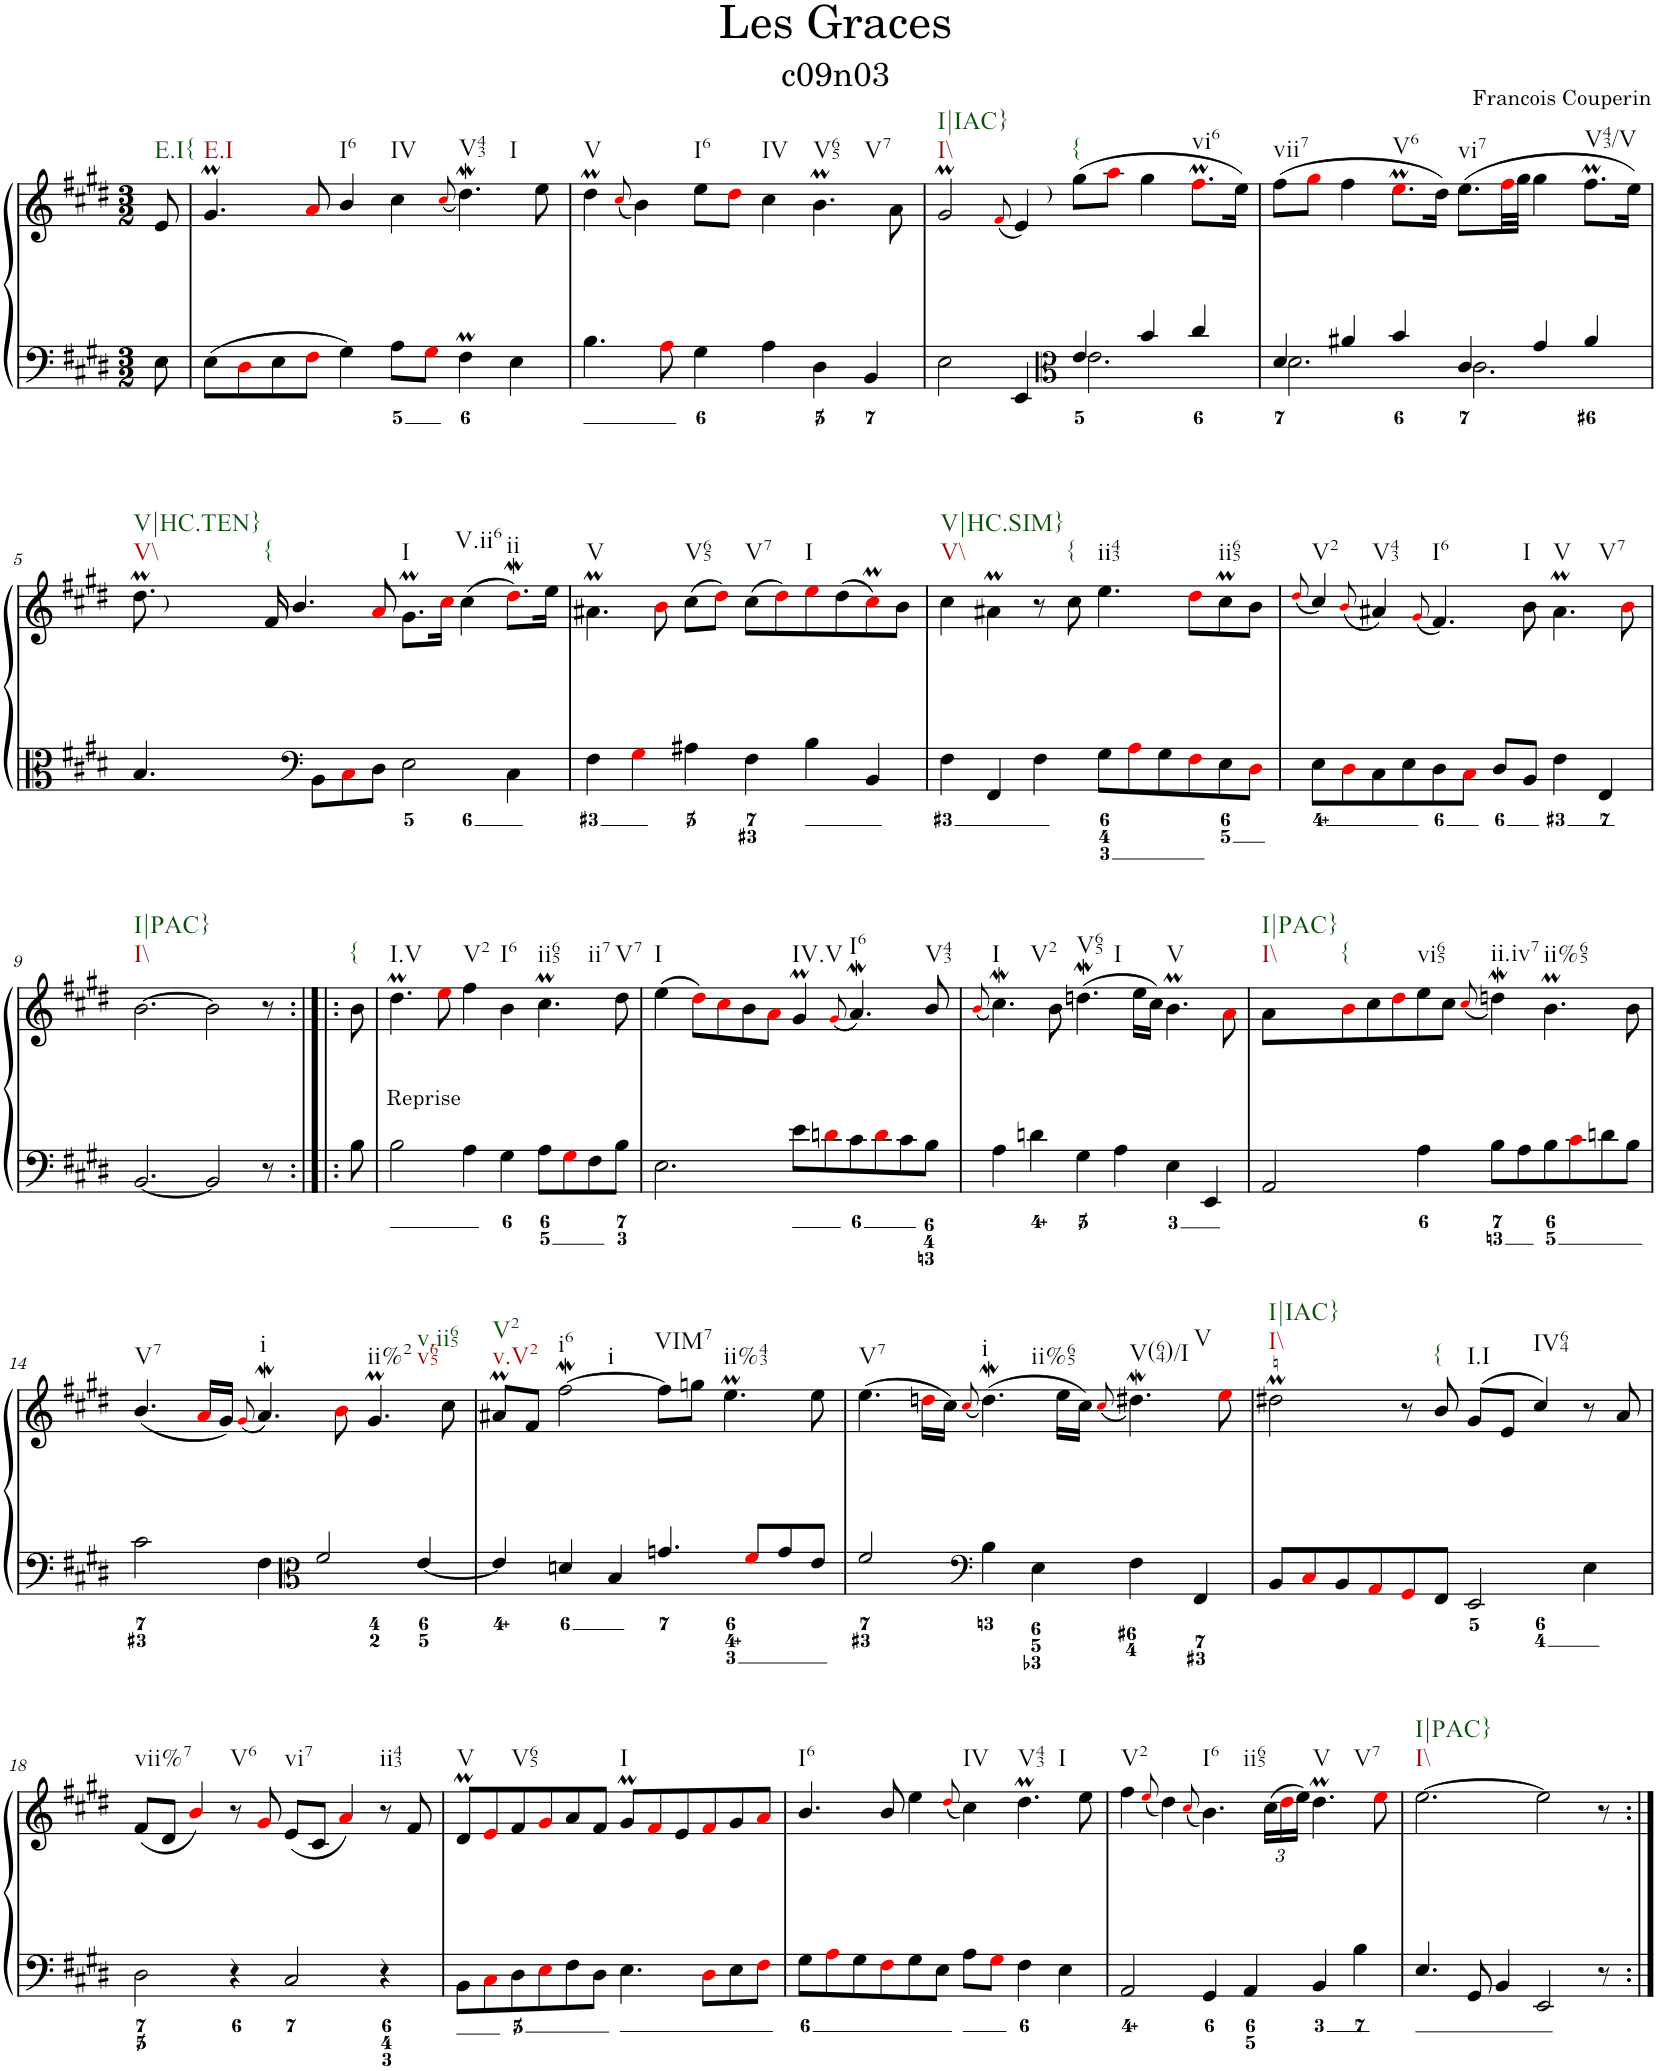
**kern	**kern
*part1	*part1
*staff2	*staff1
*I"Piano	*
*I'Pno.	*
*clefF4	*clefG2
*k[f#c#g#d#]	*k[f#c#g#d#]
*M3/2	*M3/2
=	=
!	!LO:TX:b:t=E.I{
8E\	8e/
=1	=1
!	!LO:TX:b:t=E.I
8E\L	4.g#m/
8D#i\	.
8E\	.
8F#i\J	8ai/
!	!LO:TX:b:t=I6
4G#\	4b/
!	!LO:TX:b:t=IV
8A\L	4cc#\
8G#i\J	.
.	(8qcc#i/
!	!LO:TX:b:t=V43
!	!LO:TX:b:t=I
4F#M\	4.dd#W\)
4E\	.
.	8ee\
=2	=2
!	!LO:TX:b:t=V
4.B\	4dd#m\
.	(8qcc#i/
.	4b\)
8Ai\	.
!	!LO:TX:b:t=I6
4G#\	8ee\L
.	8dd#i\J
!	!LO:TX:b:t=IV
4A\	4cc#\
!	!LO:TX:b:t=V65
!	!LO:TX:b:t=V7
4D#\	4.bM\
4BB/	.
.	8a\
=3	=3
*^	*
!	!	!LO:TX:b:t=I\\
!	!	!LO:TX:b:t=I|IAC}
2E\	2.ryy	2g#m/
.	.	(8qf#i/
!	!	!LO:TX:a:t=)
4EE/	.	4e/)
*clefC3	*	*
!	!	!LO:TX:b:t={
4e/	2.e\	(8gg#\L
.	.	8aai\J
4b/	.	4gg#\
!	!	!LO:TX:b:t=vi6
4cc#/	.	8.ff#Mi\L
.	.	16ee\Jk)
=4	=4	=4
!	!	!LO:TX:b:t=vii7
4d#/	2.d#\	(8ff#\L
.	.	8gg#i\J
4a#X/	.	4ff#\
!	!	!LO:TX:b:t=V6
4b/	.	8.eeMi\L
.	.	16dd#\Jk)
!	!	!LO:TX:b:t=vi7
4c#/	2.c#\	(8.ee\L
.	.	32ff#i\LL
.	.	32gg#\JJJ
4g#/	.	4gg#\
!	!	!LO:TX:b:t=V43/V
4a#/	.	8.ff#M\L
.	.	16ee\Jk)
*v	*v	*
!!LO:LB:g=z
=5	=5
!	!LO:TX:a:t=)
!	!LO:TX:b:t=V\\
!	!LO:TX:b:t=V|HC.TEN}
4.B/	8.dd#m\
!	!LO:TX:b:t={
.	16f#/
.	4.b/
*clefF4	*
8BB\L	.
8C#i\	.
8D#\J	8ai/
!	!LO:TX:b:t=I
2E\	8.g#m\L
.	16cc#i\Jk
!	!LO:TX:b:t=V.ii6
.	(4cc#\
!	!LO:TX:b:t=ii
4C#\	8.dd#Wi\L)
.	16ee\Jk
=6	=6
!	!LO:TX:b:t=V
4F#\	4.a#Xm\
4G#i\	.
.	8bi\
!	!LO:TX:b:t=V65
4A#X\	(8cc#\L
.	8dd#i\J)
!	!LO:TX:b:t=V7
4F#\	(8cc#\L
.	8dd#i\)
!	!LO:TX:b:t=I
4B\	8eei\
.	(8dd#\
4BB/	8cc#Mi\)
.	8b\J
=7	=7
!	!LO:TX:b:t=V\\
!	!LO:TX:b:t=V|HC.SIM}
4F#\	4cc#\
4FF#/	4a#Xm\
4F#\	8r
!	!LO:TX:b:t={
.	8cc#\
!	!LO:TX:b:t=ii43
8G#\L	4.ee\
8Ai\	.
8G#\	.
8F#i\	8dd#i\L
!	!LO:TX:b:t=ii65
8E\	8cc#M\
8D#i\J	8b\J
=8	=8
.	(8qdd#i/
!	!LO:TX:b:t=V2
8E\L	4cc#/)
8D#i\	.
.	(8qbi/
!	!LO:TX:b:t=V43
8C#\	4a#X/)
8E\	.
.	(8qg#i/
!	!LO:TX:b:t=I6
8D#\	4.f#/)
8C#i\J	.
8D#/L	.
!	!LO:TX:b:t=I
8BB/J	8b\
!	!LO:TX:b:t=V
!	!LO:TX:b:t=V7
4F#\	4.a#m\
4FF#/	.
.	8bi\
!!LO:LB:g=z
=9	=9
!	!LO:TX:b:t=I\\
!	!LO:TX:b:t=I|PAC}
[2.BB/	[2.b\
2BB/]	2b\]
8r	8r
=9X1:|!|:	=9X1:|!|:
!	!LO:TX:b:t={
8B\	8b\
=10	=10
!	!LO:TX:b:t=I.V
!LO:TX:a:t=Reprise	!
2B\	4.dd#m\
.	8eei\
!	!LO:TX:b:t=V2
4A\	4ff#\
!	!LO:TX:b:t=I6
4G#\	4b\
!	!LO:TX:b:t=ii65
!	!LO:TX:b:t=ii7
8A\L	4.cc#M\
8G#i\	.
8F#\	.
!	!LO:TX:b:t=V7
8B\J	8dd#\
=11	=11
!	!LO:TX:b:t=I
2.E\	(4ee\
.	8dd#i\L)
.	8cc#i\
.	8b\
.	8ai\J
!	!LO:TX:b:t=IV.V
8e\L	4g#m/
8dni\	.
.	(8qg#i/
!	!LO:TX:b:t=I6
8c#\	4.aw/)
8di\	.
8c#\	.
!	!LO:TX:b:t=V43
8B\J	8b/
=12	=12
.	(8qbi/
!	!LO:TX:b:t=I
!	!LO:TX:b:t=V2
4A\	4.cc#W\)
4dn\	.
.	8b\
!	!LO:TX:b:t=V65
!	!LO:TX:b:t=I
4G#\	(4.ddnw\
4A\	.
.	16ee\LL
.	16cc#\JJ)
!	!LO:TX:b:t=V
4E\	4.bM\
4EE/	.
.	8ai\
=13	=13
!	!LO:TX:b:t=I\\
!	!LO:TX:b:t=I|PAC}
2AA/	8a\L
!	!LO:TX:b:t={
.	8bi\
.	8cc#\
.	8dd#i\
!	!LO:TX:b:t=vi65
4A\	8ee\
.	8cc#\J
.	(8qcc#i/
!	!LO:TX:b:t=ii.iv7
8B\L	4ddnw\)
8A\	.
!	!LO:TX:b:t=ii%65
8B\	4.bM\
8c#i\	.
8dn\	.
8B\J	8b\
!!LO:LB:g=z
=14	=14
!	!LO:TX:b:t=V7
2c#\	(4.b/
.	16ai/LL
.	16g#/JJ)
.	(8qg#i/
!	!LO:TX:b:t=i
4F#\	4.aw/)
*clefC3	*
2f#/	.
.	8bi\
!	!LO:TX:b:t=ii%2
!	!LO:TX:b:t=v65
!	!LO:TX:b:t=v.ii65
.	4.g#m/
[4e/	.
.	8cc#\
=15	=15
!	!LO:TX:b:t=v.V2
!	!LO:TX:b:t=V2
4e/]	8a#Xm/L
.	8f#/J
!	!LO:TX:b:t=i6
!	!LO:TX:b:t=i
4dn/	[2ff#W\
4B/	.
!	!LO:TX:b:t=VIM7
4.gn/	8ff#\L]
.	8ggn\J
!	!LO:TX:b:t=ii%43
.	4.eeM\
8f#i/L	.
8g/	.
8e/J	8ee\
=16	=16
!	!LO:TX:b:t=V7
2f#/	(4.ee\
.	16ddni\LL
.	16cc#\JJ)
*clefF4	*
.	(8qcc#i/
!	!LO:TX:b:t=i
!	!LO:TX:b:t=ii%65
4B\	(4.ddw\)
4E\	.
.	16ee\LL
.	16cc#\JJ)
.	(8qcc#i/
!	!LO:TX:b:t=V(64)/I
!	!LO:TX:b:t=V
4F#\	4.dd#XW\)
4FF#/	.
.	8eei\
=17	=17
!	!LO:TX:b:t=I\\
!	!LO:TX:b:t=I|IAC}
8BB/L	2dd#Xm\
8C#i/	.
8BB/	.
8AAi/	.
8GG#i/	8r
!	!LO:TX:b:t={
8FF#/J	8b/
!	!LO:TX:b:t=I.I
2EE/	(>8g#/L
.	8e/J
!	!LO:TX:b:t=IV64
.	4cc#/)
4E\	8r
.	8a/
!!LO:LB:g=z
=18	=18
!	!LO:TX:b:t=vii%7
2D#\	(8f#/L
.	8d#/J
.	4bi/)
!	!LO:TX:b:t=V6
4r	8r
.	8g#i/
!	!LO:TX:b:t=vi7
2C#/	(8e/L
.	8c#/J
.	4ai/)
!	!LO:TX:b:t=ii43
4r	8r
.	8f#/
=19	=19
!	!LO:TX:b:t=V
8BB\L	8d#m/L
8C#i\	8ei/
!	!LO:TX:b:t=V65
8D#\	8f#/
8Ei\	8g#i/
8F#\	8a/
8D#\J	8f#/J
!	!LO:TX:b:t=I
4.E\	8g#m/L
.	8f#i/
.	8e/
8D#i\L	8f#i/
8E\	8g#/
8F#i\J	8ai/J
=20	=20
!	!LO:TX:b:t=I6
8G#\L	4.b/
8Ai\	.
8G#\	.
8F#i\	8b/
8G#\	4ee\
8E\J	.
.	(8qdd#i/
!	!LO:TX:b:t=IV
8A\L	4cc#\)
8G#i\J	.
!	!LO:TX:b:t=V43
!	!LO:TX:b:t=I
4F#\	4.dd#m\
4E\	.
.	8ee\
=21	=21
!	!LO:TX:b:t=V2
2AA/	4ff#\
.	(8qeei/
.	4dd#\)
.	(8qcc#i/
!	!LO:TX:b:t=I6
!	!LO:TX:b:t=ii65
4GG#/	4.b\)
4AA/	.
*	*Xbrackettup
.	(24cc#\LL
.	24dd#i\
.	24ee\JJ)
!	!LO:TX:b:t=V
!	!LO:TX:b:t=V7
4BB/	4.dd#m\
4B\	.
.	8eei\
=22	=22
!	!LO:TX:b:t=I\\
!	!LO:TX:b:t=I|PAC}
4.E/	[2.ee\
8GG#/	.
4BB/	.
2EE/	2ee\]
8r	8r
=:|!	=:|!
*-	*-
